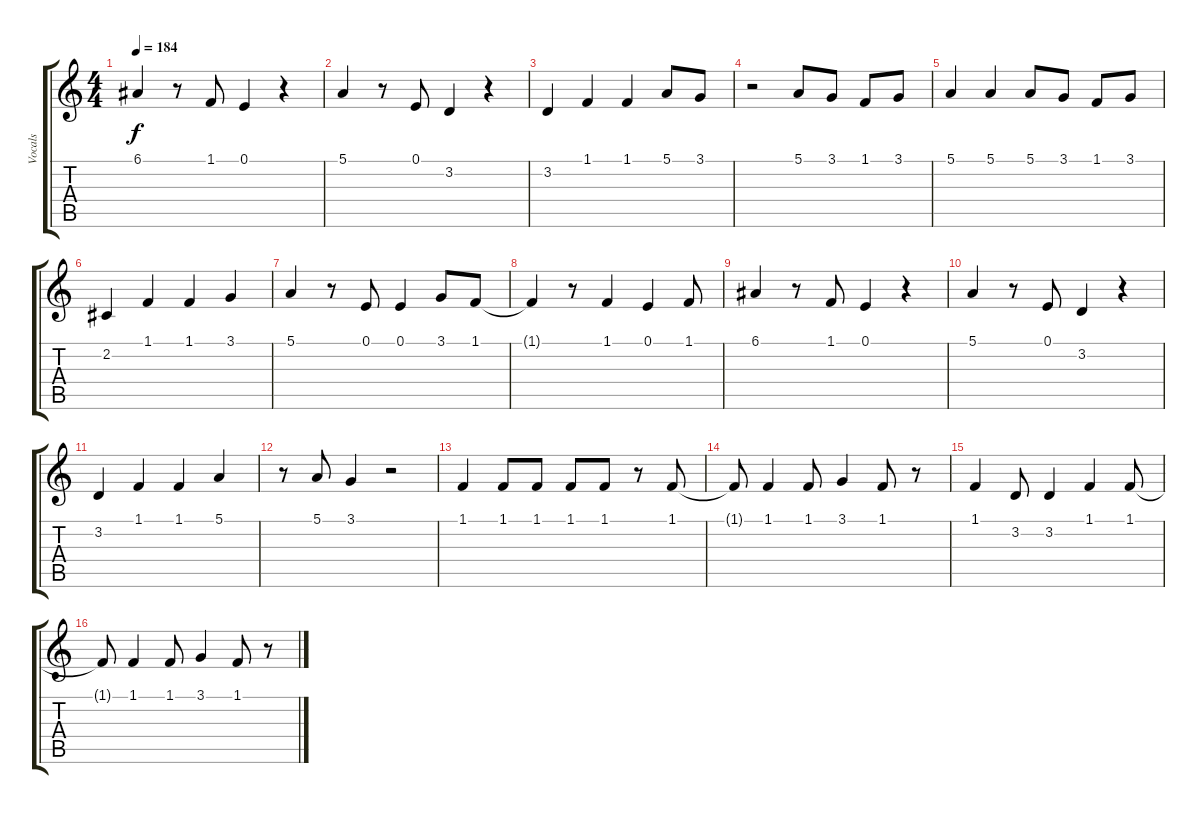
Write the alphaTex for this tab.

\track ("Vocals" "Vocals") {instrument acousticgrandpiano}
\staff {score tabs}
\tuning (E4 B3 G3 D3 A2 E2) {hide}
\ts (4 4)
\tempo 184
\clef g2
\ks c
6.1.4{dy f} r.8 1.1.8 0.1.4 r.4 |
5.1.4 r.8 0.1.8 3.2.4 r.4 |
3.2.4 1.1.4 1.1.4 5.1.8 3.1.8 |
r.2 5.1.8 3.1.8 1.1.8 3.1.8 |
5.1.4 5.1.4 5.1.8 3.1.8 1.1.8 3.1.8 |
2.2.4 1.1.4 1.1.4 3.1.4 |
5.1.4 r.8 0.1.8 0.1.4 3.1.8 1.1.8 |
1.1{t}.4 r.8 1.1.4 0.1.4 1.1.8 |
6.1.4 r.8 1.1.8 0.1.4 r.4 |
5.1.4 r.8 0.1.8 3.2.4 r.4 |
3.2.4 1.1.4 1.1.4 5.1.4 |
r.8 5.1.8 3.1.4 r.2 |
\section ("" "")
1.1.4 1.1.8 1.1.8 1.1.8 1.1.8 r.8 1.1.8 |
1.1{t}.8 1.1.4 1.1.8 3.1.4 1.1.8 r.8 |
1.1.4 3.2.8 3.2.4 1.1.4 1.1.8 |
1.1{t}.8 1.1.4 1.1.8 3.1.4 1.1.8 r.8
